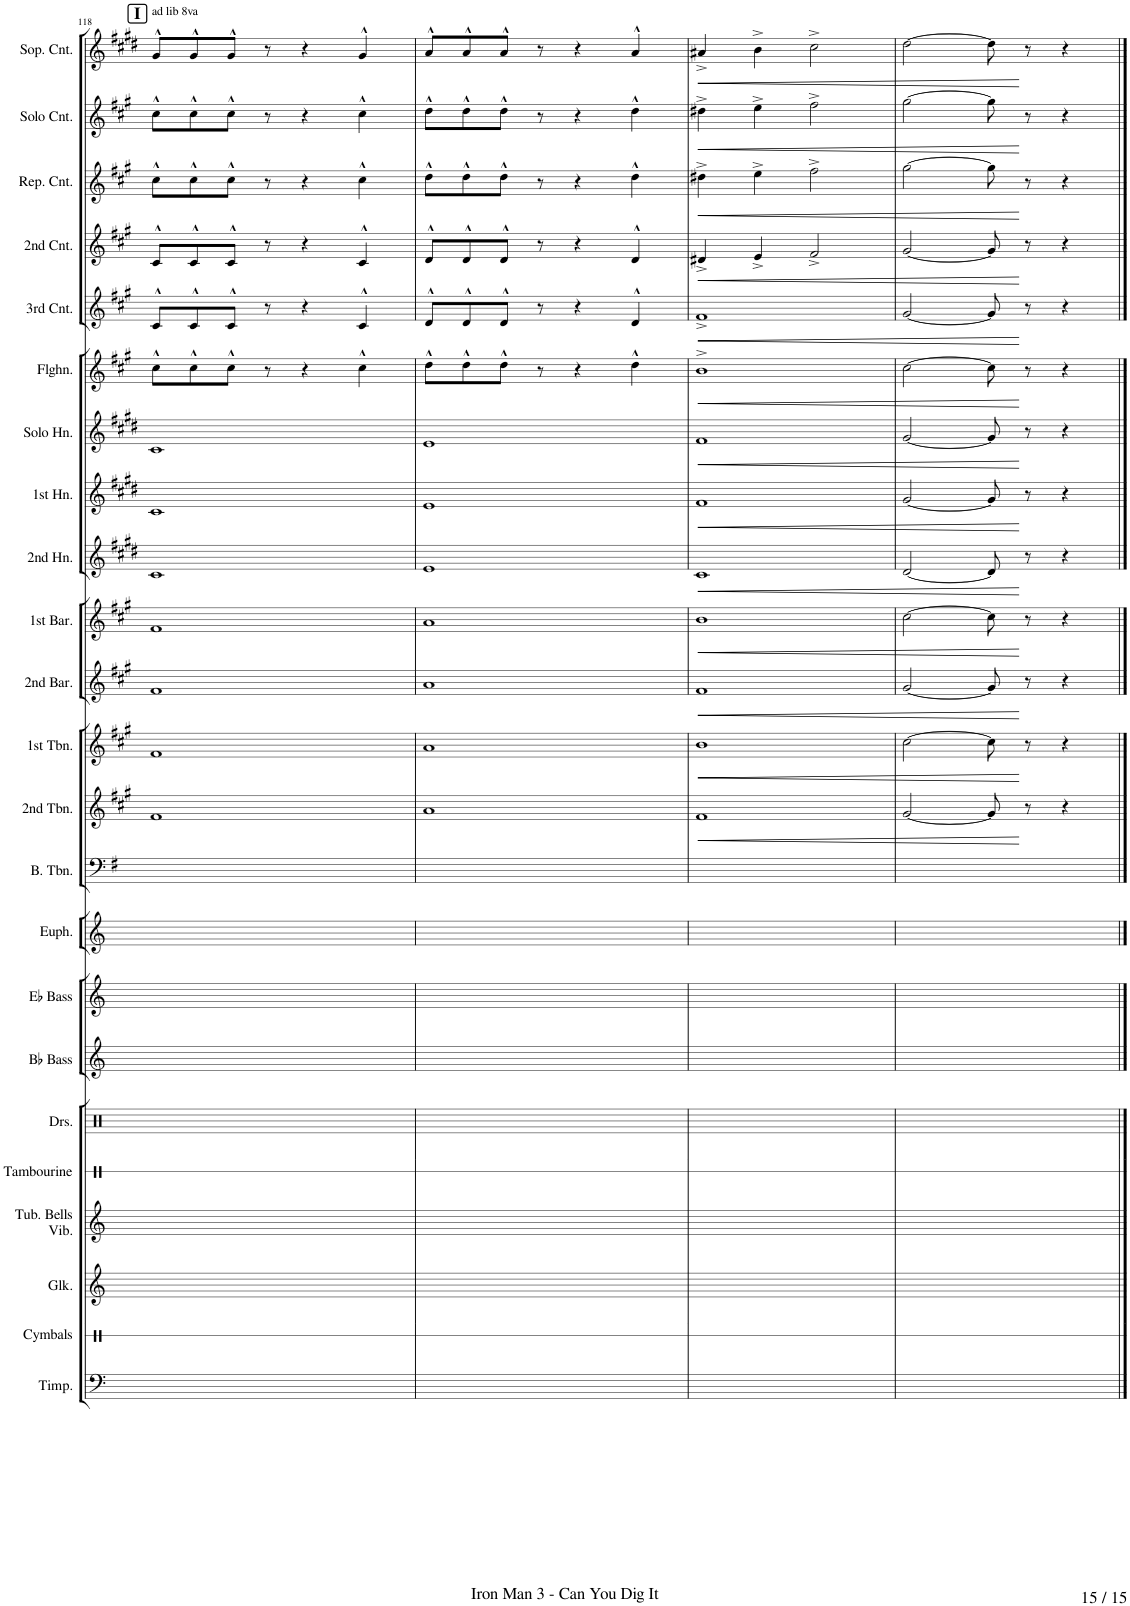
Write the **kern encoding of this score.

**kern	**kern	**kern	**kern	**kern	**kern	**kern	**kern	**kern	**kern	**kern	**dynam	**kern	**dynam	**kern	**dynam	**kern	**dynam	**kern	**dynam	**kern	**dynam	**kern	**dynam	**kern	**dynam	**kern	**dynam	**kern	**dynam	**kern	**dynam	**kern	**dynam	**kern	**dynam
*part23	*part22	*part21	*part20	*part19	*part18	*part17	*part16	*part15	*part14	*part13	*part13	*part12	*part12	*part11	*part11	*part10	*part10	*part9	*part9	*part8	*part8	*part7	*part7	*part6	*part6	*part5	*part5	*part4	*part4	*part3	*part3	*part2	*part2	*part1	*part1
*staff23	*staff22	*staff21	*staff20	*staff19	*staff18	*staff17	*staff16	*staff15	*staff14	*staff13	*staff13	*staff12	*staff12	*staff11	*staff11	*staff10	*staff10	*staff9	*staff9	*staff8	*staff8	*staff7	*staff7	*staff6	*staff6	*staff5	*staff5	*staff4	*staff4	*staff3	*staff3	*staff2	*staff2	*staff1	*staff1
*I"Timpani	*I"Cymbals Chinese &amp; Crash	*I"Glockenspiel	*I"Vibraphone	*I"Tambourine	*I"Drumset	*I"Bb Bass	*I"Eb Bass	*I"Euphonium	*I"Bass Trombone	*I"2nd Trombone	*	*I"1st Trombone	*	*I"2nd Baritone	*	*I"1st Baritone	*	*I"2nd Horn	*	*I"1st Horn	*	*I"Solo Horn	*	*I"Flugelhorn	*	*I"3rd Cornet	*	*I"2nd Cornet	*	*I"Repiano Cornet	*	*I"Solo Cornet	*	*I"Soprano Cornet	*
*I'Timp.	*I'Cymbals	*I'Glk.	*	*I'Tambourine	*I'Drs.	*I'Bb Bass	*I'Eb Bass	*I'Euph.	*I'B. Tbn.	*I'2nd Tbn.	*	*I'1st Tbn.	*	*I'2nd Bar.	*	*I'1st Bar.	*	*I'2nd Hn.	*	*I'1st Hn.	*	*I'Solo Hn.	*	*I'Flghn.	*	*I'3rd Cnt.	*	*I'2nd Cnt.	*	*I'Rep. Cnt.	*	*I'Solo Cnt.	*	*I'Sop. Cnt.	*
!!LO:PB:g=z
*clefF4	*clefX	*clefG2	*clefG2	*clefX	*clefX	*clefG2	*clefG2	*clefG2	*clefF4	*clefG2	*	*clefG2	*	*clefG2	*	*clefG2	*	*clefG2	*	*clefG2	*	*clefG2	*	*clefG2	*	*clefG2	*	*clefG2	*	*clefG2	*	*clefG2	*	*clefG2	*
*	*	*Trd-14c-24	*	*	*	*Trd15c26	*Trd12c21	*Trd8c14	*	*Trd8c14	*	*Trd8c14	*	*Trd8c14	*	*Trd8c14	*	*Trd5c9	*	*Trd5c9	*	*Trd5c9	*	*Trd1c2	*	*Trd1c2	*	*Trd1c2	*	*Trd1c2	*	*Trd1c2	*	*Trd-2c-3	*
*k[]	*k[]	*k[]	*k[]	*k[]	*k[]	*k[]	*k[]	*k[]	*k[f#]	*k[f#c#g#]	*	*k[f#c#g#]	*	*k[f#c#g#]	*	*k[f#c#g#]	*	*k[f#c#g#d#]	*	*k[f#c#g#d#]	*	*k[f#c#g#d#]	*	*k[f#c#g#]	*	*k[f#c#g#]	*	*k[f#c#g#]	*	*k[f#c#g#]	*	*k[f#c#g#]	*	*k[f#c#g#d#]	*
*	*	*	*	*	*	*	*	*	*M4/4	*M4/4	*	*M4/4	*	*M4/4	*	*M4/4	*	*M4/4	*	*M4/4	*	*M4/4	*	*M4/4	*	*M4/4	*	*M4/4	*	*M4/4	*	*M4/4	*	*M4/4	*
!!LO:REH:place=s1:a:B:cj:fs=14:t=I
=118	=118	=118	=118	=118	=118	=118	=118	=118	=118	=118	=118	=118	=118	=118	=118	=118	=118	=118	=118	=118	=118	=118	=118	=118	=118	=118	=118	=118	=118	=118	=118	=118	=118	=118	=118
!	!	!	!	!	!	!	!	!	!	!	!	!	!	!	!	!	!	!	!	!	!	!	!	!	!	!	!	!	!	!	!	!	!	!LO:TX:a:t=ad lib 8va	!
1r	1r	1r	1r	1r	1r	1r	1r	1r	1r	1f#	.	1f#	.	1f#	.	1f#	.	1c#	.	1c#	.	1c#	.	8cc#^^\L	.	8c#^^/L	.	8c#^^/L	.	8cc#^^\L	.	8cc#^^\L	.	8gg#^^/L	.
.	.	.	.	.	.	.	.	.	.	.	.	.	.	.	.	.	.	.	.	.	.	.	.	8cc#^^\	.	8c#^^/	.	8c#^^/	.	8cc#^^\	.	8cc#^^\	.	8gg#^^/	.
.	.	.	.	.	.	.	.	.	.	.	.	.	.	.	.	.	.	.	.	.	.	.	.	8cc#^^\J	.	8c#^^/J	.	8c#^^/J	.	8cc#^^\J	.	8cc#^^\J	.	8gg#^^/J	.
.	.	.	.	.	.	.	.	.	.	.	.	.	.	.	.	.	.	.	.	.	.	.	.	8r	.	8r	.	8r	.	8r	.	8r	.	8r	.
.	.	.	.	.	.	.	.	.	.	.	.	.	.	.	.	.	.	.	.	.	.	.	.	4r	.	4r	.	4r	.	4r	.	4r	.	4r	.
.	.	.	.	.	.	.	.	.	.	.	.	.	.	.	.	.	.	.	.	.	.	.	.	4cc#^^\	.	4c#^^/	.	4c#^^/	.	4cc#^^\	.	4cc#^^\	.	4gg#^^/	.
=119	=119	=119	=119	=119	=119	=119	=119	=119	=119	=119	=119	=119	=119	=119	=119	=119	=119	=119	=119	=119	=119	=119	=119	=119	=119	=119	=119	=119	=119	=119	=119	=119	=119	=119	=119
1r	1r	1r	1r	1r	1r	1r	1r	1r	1r	1a	.	1a	.	1a	.	1a	.	1e	.	1e	.	1e	.	8dd^^\L	.	8d^^/L	.	8d^^/L	.	8dd^^\L	.	8dd^^\L	.	8aa^^/L	.
.	.	.	.	.	.	.	.	.	.	.	.	.	.	.	.	.	.	.	.	.	.	.	.	8dd^^\	.	8d^^/	.	8d^^/	.	8dd^^\	.	8dd^^\	.	8aa^^/	.
.	.	.	.	.	.	.	.	.	.	.	.	.	.	.	.	.	.	.	.	.	.	.	.	8dd^^\J	.	8d^^/J	.	8d^^/J	.	8dd^^\J	.	8dd^^\J	.	8aa^^/J	.
.	.	.	.	.	.	.	.	.	.	.	.	.	.	.	.	.	.	.	.	.	.	.	.	8r	.	8r	.	8r	.	8r	.	8r	.	8r	.
.	.	.	.	.	.	.	.	.	.	.	.	.	.	.	.	.	.	.	.	.	.	.	.	4r	.	4r	.	4r	.	4r	.	4r	.	4r	.
.	.	.	.	.	.	.	.	.	.	.	.	.	.	.	.	.	.	.	.	.	.	.	.	4dd^^\	.	4d^^/	.	4d^^/	.	4dd^^\	.	4dd^^\	.	4aa^^/	.
=120	=120	=120	=120	=120	=120	=120	=120	=120	=120	=120	=120	=120	=120	=120	=120	=120	=120	=120	=120	=120	=120	=120	=120	=120	=120	=120	=120	=120	=120	=120	=120	=120	=120	=120	=120
!	!	!	!	!	!	!	!	!	!	!	!LO:HP:b	!	!LO:HP:b	!	!LO:HP:b	!	!LO:HP:b	!	!LO:HP:b	!	!LO:HP:b	!	!LO:HP:b	!	!LO:HP:b	!	!LO:HP:b	!	!LO:HP:b	!	!LO:HP:b	!	!LO:HP:b	!	!LO:HP:b
1r	1r	1r	1r	1r	1r	1r	1r	1r	1r	1f#	<	1b	<	1f#	<	1b	<	1c#	<	1f#	<	1f#	<	1b^	<	1f#^	<	4d#X^/	<	4dd#X^\	<	4dd#X^\	<	4aa#X^/	<
.	.	.	.	.	.	.	.	.	.	.	.	.	.	.	.	.	.	.	.	.	.	.	.	.	.	.	.	4e^/	.	4ee^\	.	4ee^\	.	4bb^\	.
.	.	.	.	.	.	.	.	.	.	.	.	.	.	.	.	.	.	.	.	.	.	.	.	.	.	.	.	2f#^/	.	2ff#^\	.	2ff#^\	.	2ccc#^\	.
=121	=121	=121	=121	=121	=121	=121	=121	=121	=121	=121	=121	=121	=121	=121	=121	=121	=121	=121	=121	=121	=121	=121	=121	=121	=121	=121	=121	=121	=121	=121	=121	=121	=121	=121	=121
1r	1r	1r	1r	1r	1r	1r	1r	1r	1r	[2g#/	.	[2cc#\	.	[2g#/	.	[2cc#\	.	[2d#/	.	[2g#/	.	[2g#/	.	[2cc#\	.	[2g#/	.	[2g#/	.	[2gg#\	.	[2gg#\	.	[2ddd#\	.
.	.	.	.	.	.	.	.	.	.	8g#/]	.	8cc#\]	.	8g#/]	.	8cc#\]	.	8d#/]	.	8g#/]	.	8g#/]	.	8cc#\]	.	8g#/]	.	8g#/]	.	8gg#\]	.	8gg#\]	.	8ddd#\]	.
.	.	.	.	.	.	.	.	.	.	8r	[	8r	[	8r	[	8r	[	8r	[	8r	[	8r	[	8r	[	8r	[	8r	[	8r	[	8r	[	8r	[
.	.	.	.	.	.	.	.	.	.	4r	.	4r	.	4r	.	4r	.	4r	.	4r	.	4r	.	4r	.	4r	.	4r	.	4r	.	4r	.	4r	.
==	==	==	==	==	==	==	==	==	==	==	==	==	==	==	==	==	==	==	==	==	==	==	==	==	==	==	==	==	==	==	==	==	==	==	==
*-	*-	*-	*-	*-	*-	*-	*-	*-	*-	*-	*-	*-	*-	*-	*-	*-	*-	*-	*-	*-	*-	*-	*-	*-	*-	*-	*-	*-	*-	*-	*-	*-	*-	*-	*-
